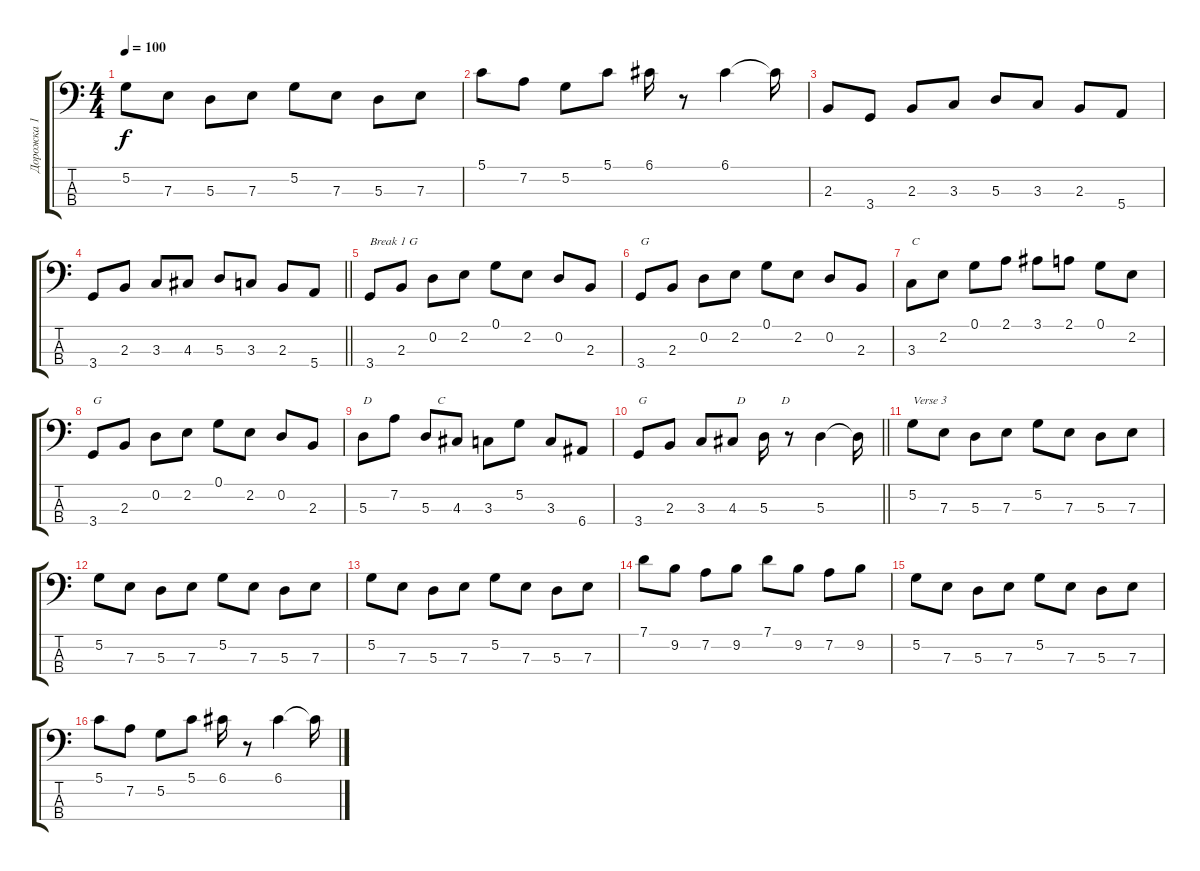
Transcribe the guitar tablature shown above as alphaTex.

\track ("Дорожка 1" "Дорожка 1") {instrument slapbass1}
\staff {score tabs}
\tuning (G2 D2 A1 E1) {hide}
\ts (4 4)
\tempo 100
\clef f4
\ks c
5.2.8{dy f} 7.3.8 5.3.8 7.3.8 5.2.8 7.3.8 5.3.8 7.3.8 |
5.1.8 7.2.8 5.2.8 5.1.8 6.1.16 r.8 6.1.4 6.1{t}.16 |
2.3.8 3.4.8 2.3.8 3.3.8 5.3.8 3.3.8 2.3.8 5.4.8 |
\barLineRight lightlight
3.4.8 2.3.8 3.3.8 4.3.8 5.3.8 3.3.8 2.3.8 5.4.8 |
3.4.8{txt "Break 1 G"} 2.3.8 0.2.8 2.2.8 0.1.8 2.2.8 0.2.8 2.3.8 |
3.4.8{txt "G"} 2.3.8 0.2.8 2.2.8 0.1.8 2.2.8 0.2.8 2.3.8 |
3.3.8{txt "C"} 2.2.8 0.1.8 2.1.8 3.1.8 2.1.8 0.1.8 2.2.8 |
3.4.8{txt "G"} 2.3.8 0.2.8 2.2.8 0.1.8 2.2.8 0.2.8 2.3.8 |
5.3.8{txt "D                      C"} 7.2.8 5.3.8 4.3.8 3.3.8 5.2.8 3.3.8 6.4.8 |
\barLineRight lightlight
3.4.8{txt "G                              D            D"} 2.3.8 3.3.8 4.3.8 5.3.16 r.8 5.3.4 5.3{t}.16 |
5.2.8{txt "Verse 3"} 7.3.8 5.3.8 7.3.8 5.2.8 7.3.8 5.3.8 7.3.8 |
5.2.8 7.3.8 5.3.8 7.3.8 5.2.8 7.3.8 5.3.8 7.3.8 |
5.2.8 7.3.8 5.3.8 7.3.8 5.2.8 7.3.8 5.3.8 7.3.8 |
7.1.8 9.2.8 7.2.8 9.2.8 7.1.8 9.2.8 7.2.8 9.2.8 |
5.2.8 7.3.8 5.3.8 7.3.8 5.2.8 7.3.8 5.3.8 7.3.8 |
5.1.8 7.2.8 5.2.8 5.1.8 6.1.16 r.8 6.1.4 6.1{t}.16
